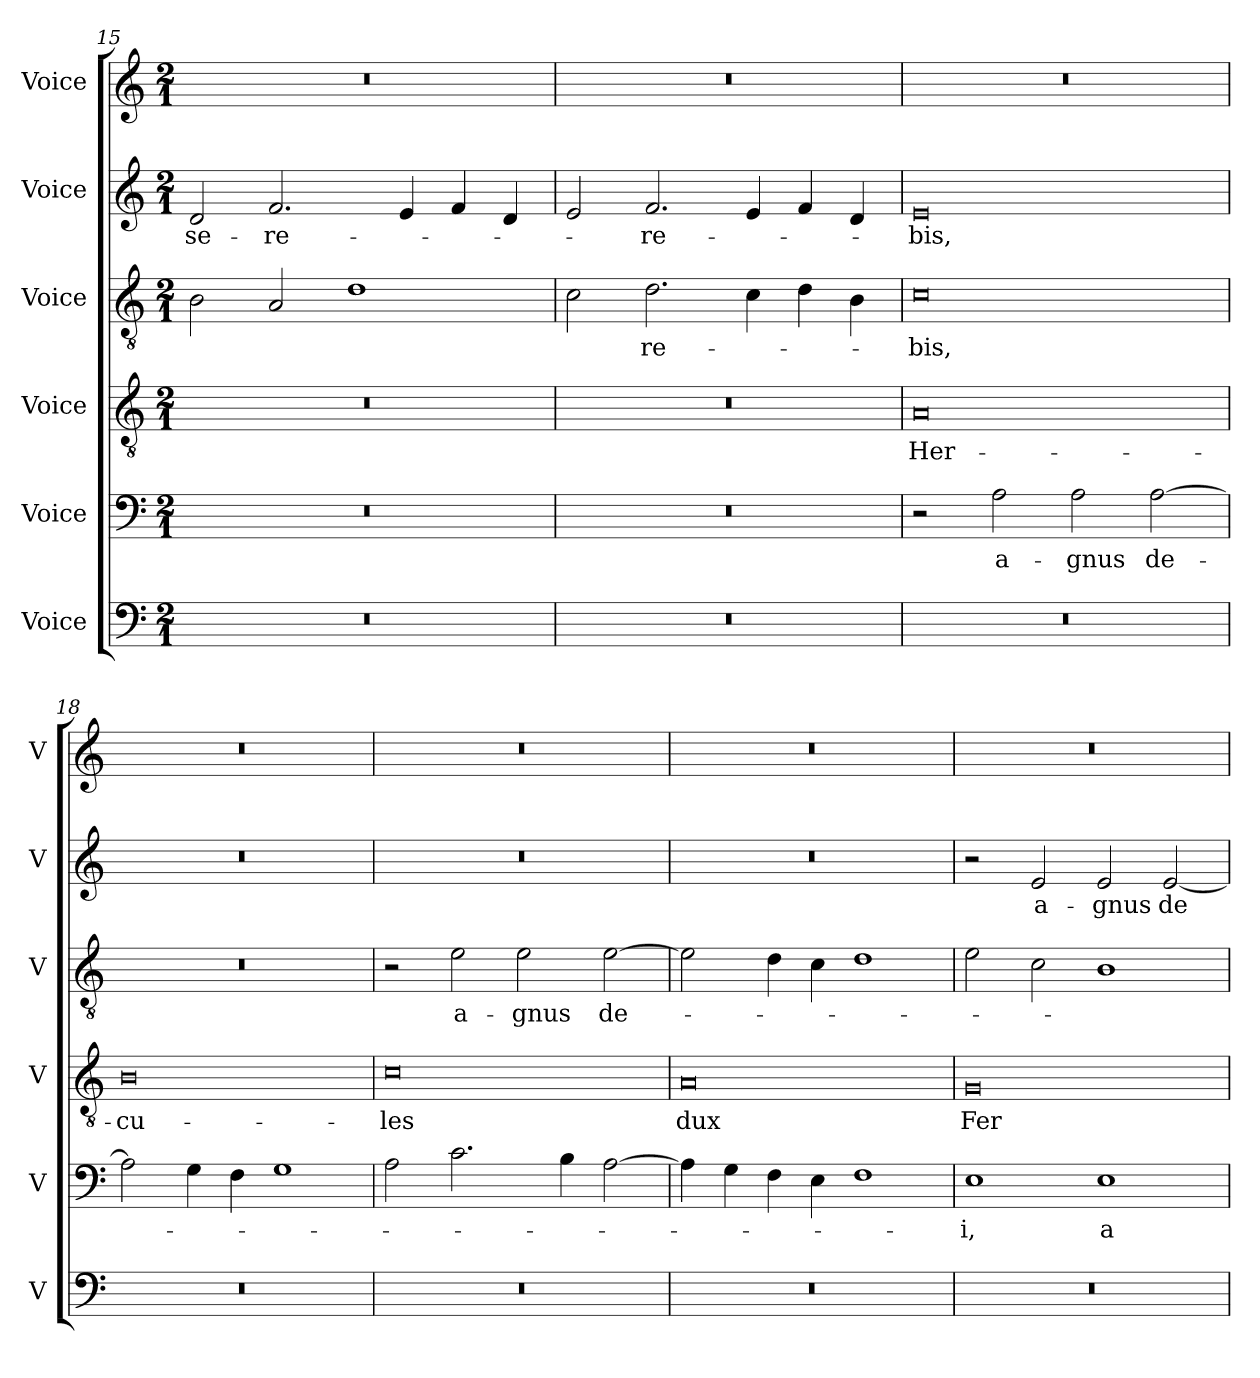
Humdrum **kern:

**kern	**kern	**text	**kern	**text	**kern	**text	**kern	**text	**kern
*part6	*part5	*part5	*part4	*part4	*part3	*part3	*part2	*part2	*part1
*staff6	*staff5	*staff5	*staff4	*staff4	*staff3	*staff3	*staff2	*staff2	*staff1
*I"Voice	*I"Voice	*	*I"Voice	*	*I"Voice	*	*I"Voice	*	*I"Voice
*I'V	*I'V	*	*I'V	*	*I'V	*	*I'V	*	*I'V
*clefF4	*clefF4	*	*clefGv2	*	*clefGv2	*	*clefG2	*	*clefG2
*k[]	*k[]	*	*k[]	*	*k[]	*	*k[]	*	*k[]
*M2/1	*M2/1	*	*M2/1	*	*M2/1	*	*M2/1	*	*M2/1
=15	=15	=15	=15	=15	=15	=15	=15	=15	=15
!	!	!	!	!	!	!	!	!LO:LY:b	!
0r	0r	.	0r	.	2B\	.	2d/	-se-	0r
!	!	!	!	!	!	!	!	!LO:LY:b	!
.	.	.	.	.	2A/	.	2.f/	-re-	.
.	.	.	.	.	1d	.	.	.	.
.	.	.	.	.	.	.	4e/	.	.
.	.	.	.	.	.	.	4f/	.	.
.	.	.	.	.	.	.	4d/	.	.
=16	=16	=16	=16	=16	=16	=16	=16	=16	=16
0r	0r	.	0r	.	2c\	.	2e/	.	0r
!	!	!	!	!	!	!LO:LY:b	!	!LO:LY:b	!
.	.	.	.	.	2.d\	-re-	2.f/	-re-	.
.	.	.	.	.	4c\	.	4e/	.	.
.	.	.	.	.	4d\	.	4f/	.	.
.	.	.	.	.	4B\	.	4d/	.	.
!!LO:PB:g=z
=17	=17	=17	=17	=17	=17	=17	=17	=17	=17
!	!	!	!	!LO:LY:b	!	!LO:LY:b	!	!LO:LY:b	!
0r	2r	.	0A	Her-	0c	-bis,	0e	-bis,	0r
!	!	!LO:LY:b	!	!	!	!	!	!	!
.	2A\	a-	.	.	.	.	.	.	.
!	!	!LO:LY:b	!	!	!	!	!	!	!
.	2A\	-gnus	.	.	.	.	.	.	.
!	!	!LO:LY:b	!	!	!	!	!	!	!
.	[2A\	de-	.	.	.	.	.	.	.
=18	=18	=18	=18	=18	=18	=18	=18	=18	=18
!	!	!	!	!LO:LY:b	!	!	!	!	!
0r	2A\]	.	0B	-cu-	0r	.	0r	.	0r
.	4G\	.	.	.	.	.	.	.	.
.	4F\	.	.	.	.	.	.	.	.
.	1G	.	.	.	.	.	.	.	.
=19	=19	=19	=19	=19	=19	=19	=19	=19	=19
!	!	!	!	!LO:LY:b	!	!	!	!	!
0r	2A\	.	0c	-les	2r	.	0r	.	0r
!	!	!	!	!	!	!LO:LY:b	!	!	!
.	2.c\	.	.	.	2e\	a-	.	.	.
!	!	!	!	!	!	!LO:LY:b	!	!	!
.	.	.	.	.	2e\	-gnus	.	.	.
.	4B\	.	.	.	.	.	.	.	.
!	!	!	!	!	!	!LO:LY:b	!	!	!
.	[2A\	.	.	.	[2e\	de-	.	.	.
=20	=20	=20	=20	=20	=20	=20	=20	=20	=20
!	!	!	!	!LO:LY:b	!	!	!	!	!
0r	4A\]	.	0A	dux	2e\]	.	0r	.	0r
.	4G\	.	.	.	.	.	.	.	.
.	4F\	.	.	.	4d\	.	.	.	.
.	4E\	.	.	.	4c\	.	.	.	.
.	1F	.	.	.	1d	.	.	.	.
!!LO:LB:g=z
=21	=21	=21	=21	=21	=21	=21	=21	=21	=21
!	!	!LO:LY:b	!	!LO:LY:b	!	!	!	!	!
0r	1E	-i,	0G	Fer-	2e\	.	2r	.	0r
!	!	!	!	!	!	!	!	!LO:LY:b	!
.	.	.	.	.	2c\	.	2e/	a-	.
!	!	!LO:LY:b	!	!	!	!	!	!LO:LY:b	!
.	1E	a-	.	.	1B	.	2e/	-gnus	.
!	!	!	!	!	!	!	!	!LO:LY:b	!
.	.	.	.	.	.	.	[2e/	de-	.
=	=	=	=	=	=	=	=	=	=
*-	*-	*-	*-	*-	*-	*-	*-	*-	*-
